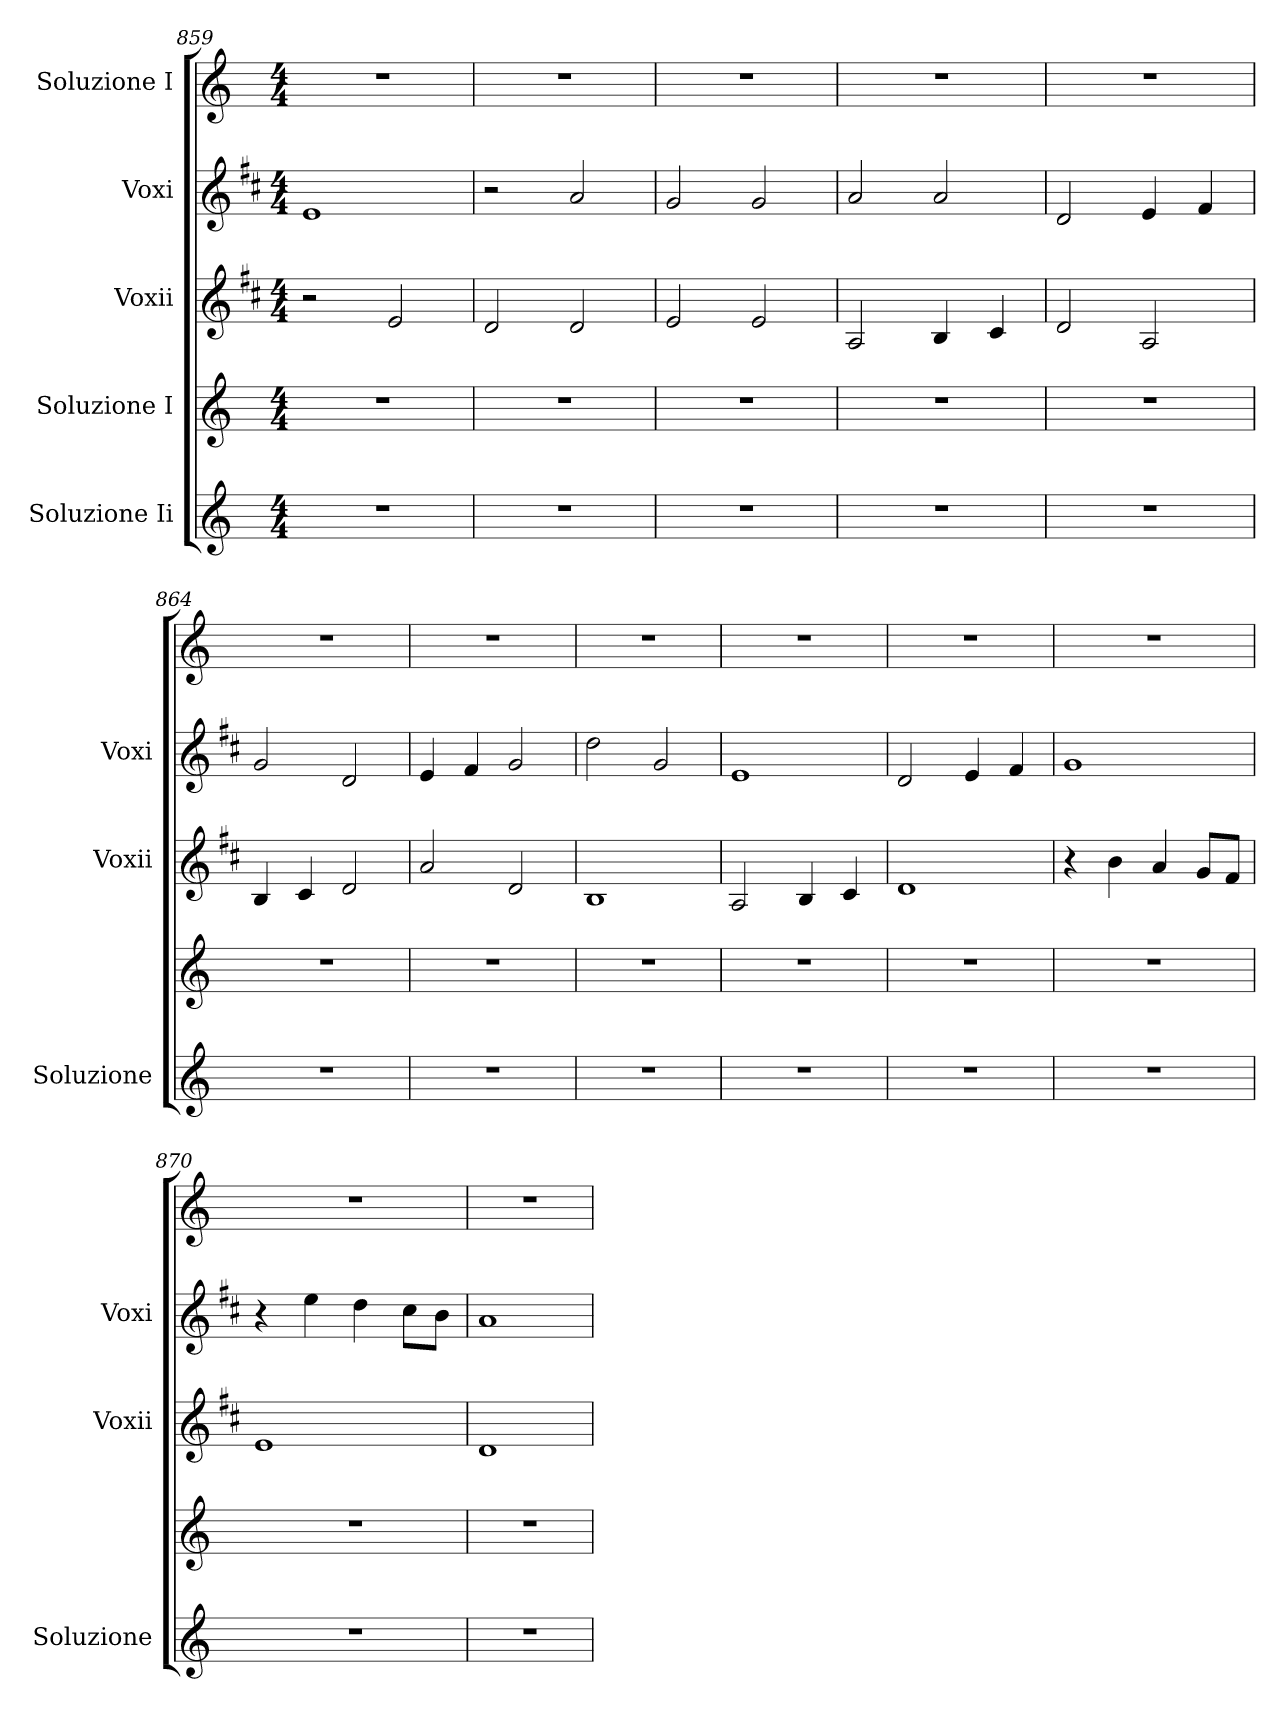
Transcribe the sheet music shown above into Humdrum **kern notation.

**kern	**kern	**kern	**kern	**kern
*part5	*part4	*part3	*part2	*part1
*staff5	*staff4	*staff3	*staff2	*staff1
*I"Soluzione Ii	*I"Soluzione I	*I"Voxii	*I"Voxi	*I"Soluzione I
*I'Soluzione	*	*I'Voxii	*I'Voxi	*
*clefG2	*clefG2	*clefG2	*clefG2	*clefG2
*k[]	*k[]	*k[f#c#]	*k[f#c#]	*k[]
*C:	*C:	*D:	*D:	*C:
*M4/4	*M4/4	*M4/4	*M4/4	*M4/4
=859	=859	=859	=859	=859
1r	1r	2r	1e	1r
.	.	2e/	.	.
=860	=860	=860	=860	=860
1r	1r	2d/	2r	1r
.	.	2d/	2a/	.
=861	=861	=861	=861	=861
1r	1r	2e/	2g/	1r
.	.	2e/	2g/	.
!!LO:LB:g=z
=862	=862	=862	=862	=862
1r	1r	2A/	2a/	1r
.	.	4B/	2a/	.
.	.	4c#/	.	.
=863	=863	=863	=863	=863
1r	1r	2d/	2d/	1r
.	.	2A/	4e/	.
.	.	.	4f#/	.
=864	=864	=864	=864	=864
1r	1r	4B/	2g/	1r
.	.	4c#/	.	.
.	.	2d/	2d/	.
=865	=865	=865	=865	=865
1r	1r	2a/	4e/	1r
.	.	.	4f#/	.
.	.	2d/	2g/	.
=866	=866	=866	=866	=866
1r	1r	1B	2dd\	1r
.	.	.	2g/	.
=867	=867	=867	=867	=867
1r	1r	2A/	1e	1r
.	.	4B/	.	.
.	.	4c#/	.	.
=868	=868	=868	=868	=868
1r	1r	1d	2d/	1r
.	.	.	4e/	.
.	.	.	4f#/	.
=869	=869	=869	=869	=869
1r	1r	4r	1g	1r
.	.	4b\	.	.
.	.	4a/	.	.
.	.	8g/L	.	.
.	.	8f#/J	.	.
!!LO:PB:g=z
=870	=870	=870	=870	=870
1r	1r	1e	4r	1r
.	.	.	4ee\	.
.	.	.	4dd\	.
.	.	.	8cc#\L	.
.	.	.	8b\J	.
=871	=871	=871	=871	=871
1r	1r	1d	1a	1r
=	=	=	=	=
*-	*-	*-	*-	*-
